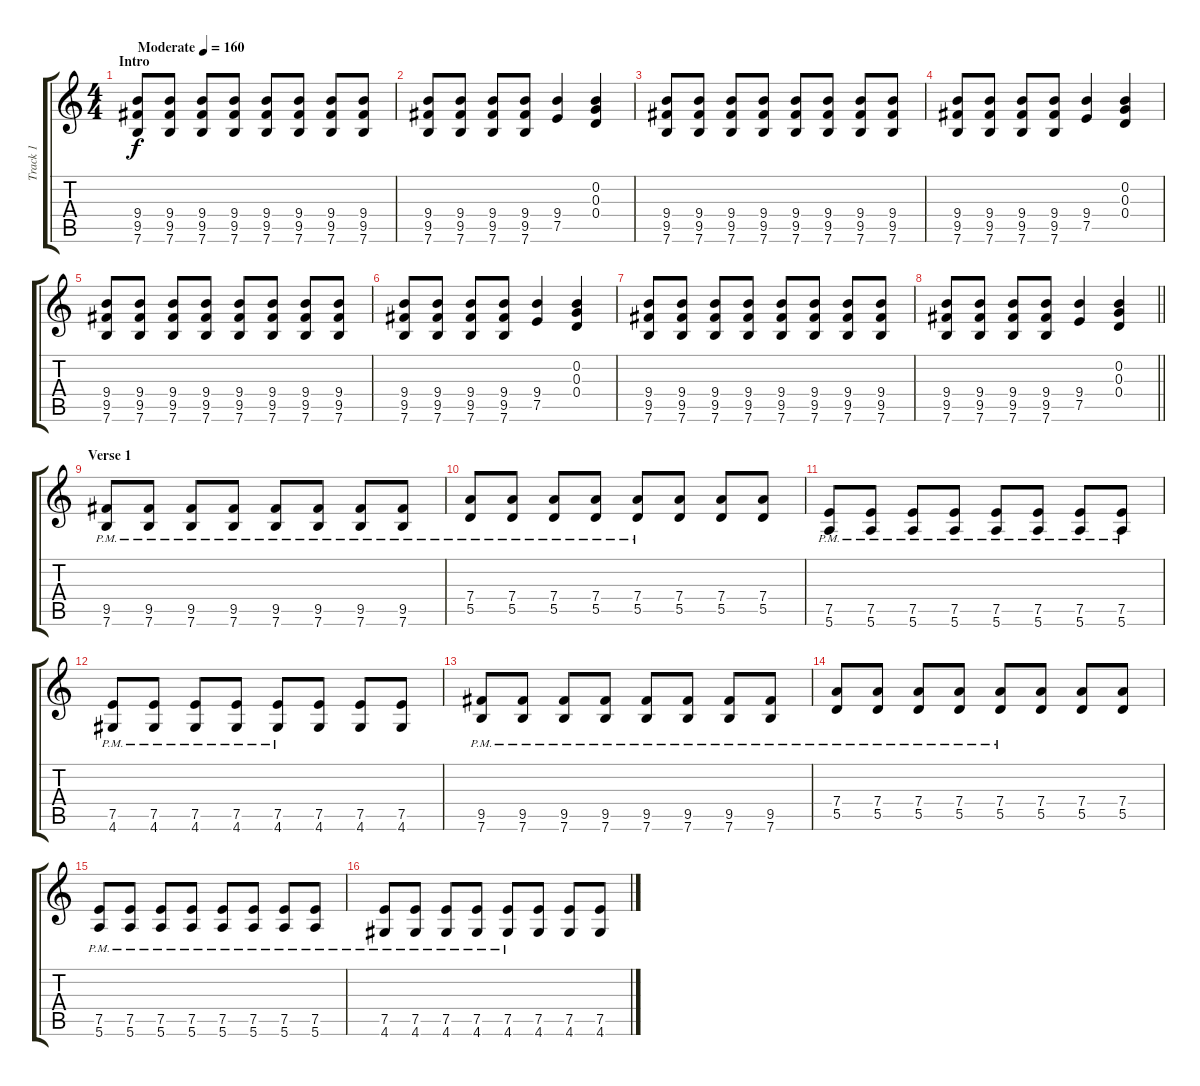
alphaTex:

\track ("Track 1" "Track 1") {instrument overdrivenguitar}
\staff {score tabs}
\tuning (E4 B3 G3 D3 A2 E2) {hide}
\ts (4 4)
\section ("" "Intro")
\tempo (160 "Moderate")
\clef g2
\ks c
(9.4 9.5 7.6).8{dy f instrument overdrivenguitar} (9.4 9.5 7.6).8 (9.4 9.5 7.6).8 (9.4 9.5 7.6).8 (9.4 9.5 7.6).8 (9.4 9.5 7.6).8 (9.4 9.5 7.6).8 (9.4 9.5 7.6).8 |
(9.4 9.5 7.6).8 (9.4 9.5 7.6).8 (9.4 9.5 7.6).8 (9.4 9.5 7.6).8 (9.4 7.5).4 (0.2 0.3 0.4).4 |
(9.4 9.5 7.6).8 (9.4 9.5 7.6).8 (9.4 9.5 7.6).8 (9.4 9.5 7.6).8 (9.4 9.5 7.6).8 (9.4 9.5 7.6).8 (9.4 9.5 7.6).8 (9.4 9.5 7.6).8 |
(9.4 9.5 7.6).8 (9.4 9.5 7.6).8 (9.4 9.5 7.6).8 (9.4 9.5 7.6).8 (9.4 7.5).4 (0.2 0.3 0.4).4 |
(9.4 9.5 7.6).8 (9.4 9.5 7.6).8 (9.4 9.5 7.6).8 (9.4 9.5 7.6).8 (9.4 9.5 7.6).8 (9.4 9.5 7.6).8 (9.4 9.5 7.6).8 (9.4 9.5 7.6).8 |
(9.4 9.5 7.6).8 (9.4 9.5 7.6).8 (9.4 9.5 7.6).8 (9.4 9.5 7.6).8 (9.4 7.5).4 (0.2 0.3 0.4).4 |
(9.4 9.5 7.6).8 (9.4 9.5 7.6).8 (9.4 9.5 7.6).8 (9.4 9.5 7.6).8 (9.4 9.5 7.6).8 (9.4 9.5 7.6).8 (9.4 9.5 7.6).8 (9.4 9.5 7.6).8 |
\barLineRight lightlight
(9.4 9.5 7.6).8 (9.4 9.5 7.6).8 (9.4 9.5 7.6).8 (9.4 9.5 7.6).8 (9.4 7.5).4 (0.2 0.3 0.4).4 |
\section ("" "Verse 1")
(9.5{pm} 7.6{pm}).8 (9.5{pm} 7.6{pm}).8 (9.5{pm} 7.6{pm}).8 (9.5{pm} 7.6{pm}).8 (9.5{pm} 7.6{pm}).8 (9.5{pm} 7.6{pm}).8 (9.5{pm} 7.6{pm}).8 (9.5{pm} 7.6{pm}).8 |
(7.4{pm} 5.5{pm}).8 (7.4{pm} 5.5{pm}).8 (7.4{pm} 5.5{pm}).8 (7.4{pm} 5.5{pm}).8 (7.4{pm} 5.5{pm}).8 (7.4 5.5).8 (7.4 5.5).8 (7.4 5.5).8 |
(7.5{pm} 5.6{pm}).8 (7.5{pm} 5.6{pm}).8 (7.5{pm} 5.6{pm}).8 (7.5{pm} 5.6{pm}).8 (7.5{pm} 5.6{pm}).8 (7.5{pm} 5.6{pm}).8 (7.5{pm} 5.6{pm}).8 (7.5{pm} 5.6{pm}).8 |
(7.5{pm} 4.6{pm}).8 (7.5{pm} 4.6{pm}).8 (7.5{pm} 4.6{pm}).8 (7.5{pm} 4.6{pm}).8 (7.5{pm} 4.6{pm}).8 (7.5 4.6).8 (7.5 4.6).8 (7.5 4.6).8 |
(9.5{pm} 7.6{pm}).8 (9.5{pm} 7.6{pm}).8 (9.5{pm} 7.6{pm}).8 (9.5{pm} 7.6{pm}).8 (9.5{pm} 7.6{pm}).8 (9.5{pm} 7.6{pm}).8 (9.5{pm} 7.6{pm}).8 (9.5{pm} 7.6{pm}).8 |
(7.4{pm} 5.5{pm}).8 (7.4{pm} 5.5{pm}).8 (7.4{pm} 5.5{pm}).8 (7.4{pm} 5.5{pm}).8 (7.4{pm} 5.5{pm}).8 (7.4 5.5).8 (7.4 5.5).8 (7.4 5.5).8 |
(7.5{pm} 5.6{pm}).8 (7.5{pm} 5.6{pm}).8 (7.5{pm} 5.6{pm}).8 (7.5{pm} 5.6{pm}).8 (7.5{pm} 5.6{pm}).8 (7.5{pm} 5.6{pm}).8 (7.5{pm} 5.6{pm}).8 (7.5{pm} 5.6{pm}).8 |
(7.5{pm} 4.6{pm}).8 (7.5{pm} 4.6{pm}).8 (7.5{pm} 4.6{pm}).8 (7.5{pm} 4.6{pm}).8 (7.5{pm} 4.6{pm}).8 (7.5 4.6).8 (7.5 4.6).8 (7.5 4.6).8
